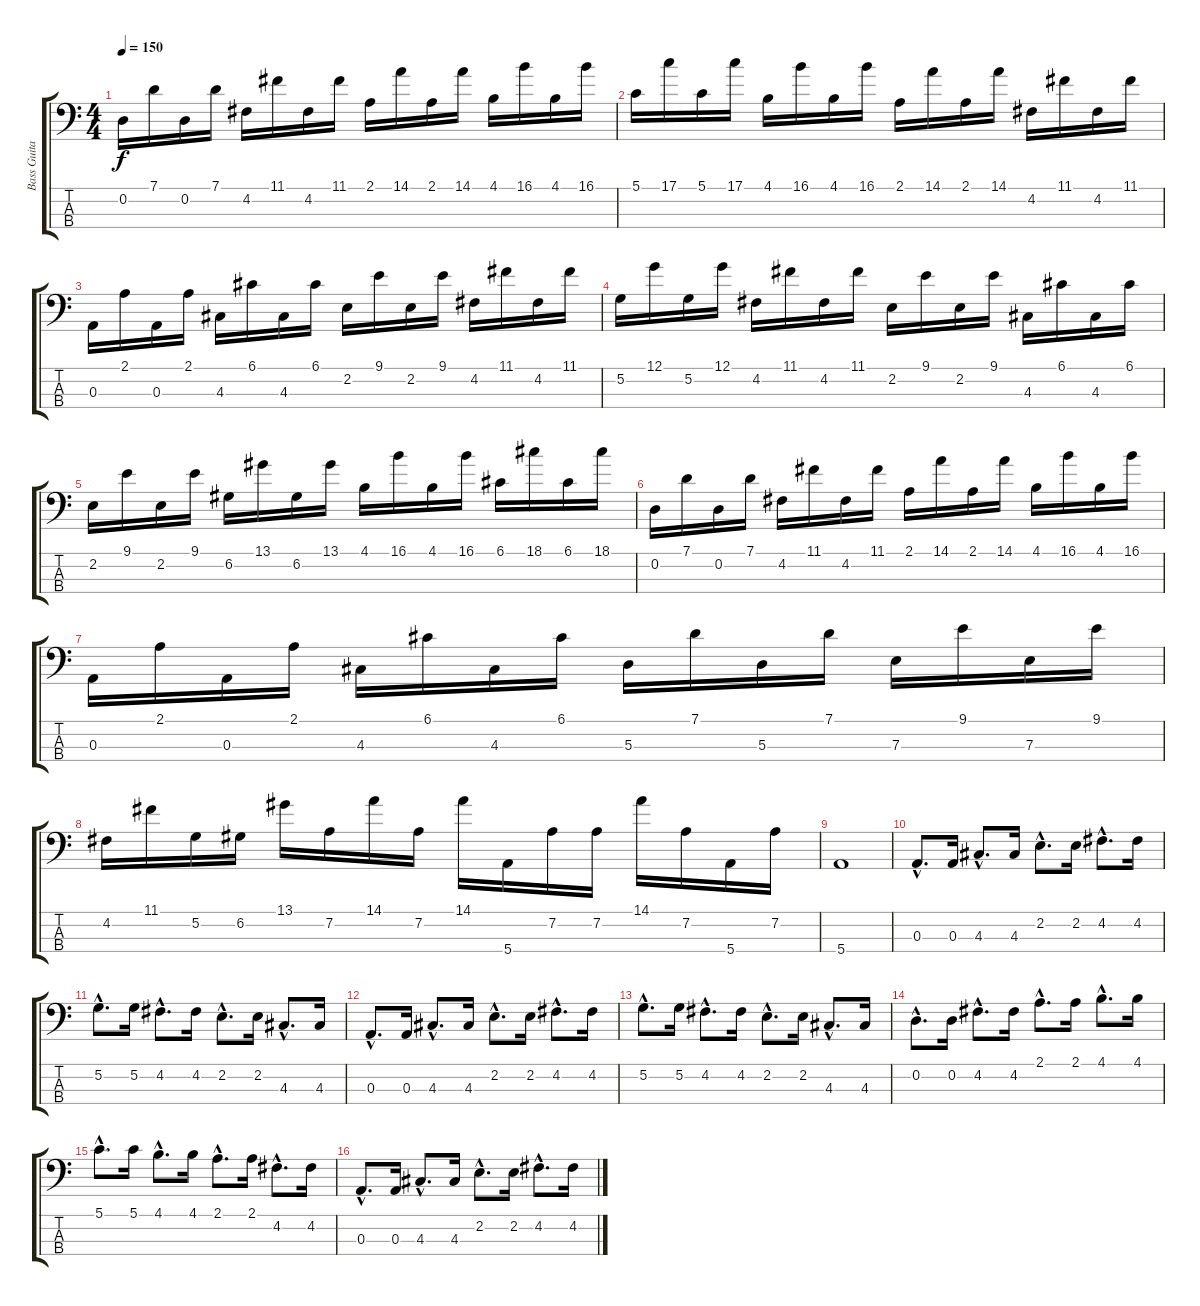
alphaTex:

\track ("Bass Guitar" "Bass Guita") {instrument electricbasspick}
\staff {score tabs}
\tuning (G2 D2 A1 E1) {hide}
\ts (4 4)
\tempo 150
\clef f4
\ks c
0.2.16{dy f} 7.1.16 0.2.16 7.1.16 4.2.16 11.1.16 4.2.16 11.1.16 2.1.16 14.1.16 2.1.16 14.1.16 4.1.16 16.1.16 4.1.16 16.1.16 |
5.1.16 17.1.16 5.1.16 17.1.16 4.1.16 16.1.16 4.1.16 16.1.16 2.1.16 14.1.16 2.1.16 14.1.16 4.2.16 11.1.16 4.2.16 11.1.16 |
0.3.16 2.1.16 0.3.16 2.1.16 4.3.16 6.1.16 4.3.16 6.1.16 2.2.16 9.1.16 2.2.16 9.1.16 4.2.16 11.1.16 4.2.16 11.1.16 |
5.2.16 12.1.16 5.2.16 12.1.16 4.2.16 11.1.16 4.2.16 11.1.16 2.2.16 9.1.16 2.2.16 9.1.16 4.3.16 6.1.16 4.3.16 6.1.16 |
2.2.16 9.1.16 2.2.16 9.1.16 6.2.16 13.1.16 6.2.16 13.1.16 4.1.16 16.1.16 4.1.16 16.1.16 6.1.16 18.1.16 6.1.16 18.1.16 |
0.2.16 7.1.16 0.2.16 7.1.16 4.2.16 11.1.16 4.2.16 11.1.16 2.1.16 14.1.16 2.1.16 14.1.16 4.1.16 16.1.16 4.1.16 16.1.16 |
0.3.16 2.1.16 0.3.16 2.1.16 4.3.16 6.1.16 4.3.16 6.1.16 5.3.16 7.1.16 5.3.16 7.1.16 7.3.16 9.1.16 7.3.16 9.1.16 |
4.2.16 11.1.16 5.2.16 6.2.16 13.1.16 7.2.16 14.1.16 7.2.16 14.1.16 5.4.16 7.2.16 7.2.16 14.1.16 7.2.16 5.4.16 7.2.16 |
5.4.1 |
0.3{hac}.8{d} 0.3.16 4.3{hac}.8{d} 4.3.16 2.2{hac}.8{d} 2.2.16 4.2{hac}.8{d} 4.2.16 |
5.2{hac}.8{d} 5.2.16 4.2{hac}.8{d} 4.2.16 2.2{hac}.8{d} 2.2.16 4.3{hac}.8{d} 4.3.16 |
0.3{hac}.8{d} 0.3.16 4.3{hac}.8{d} 4.3.16 2.2{hac}.8{d} 2.2.16 4.2{hac}.8{d} 4.2.16 |
5.2{hac}.8{d} 5.2.16 4.2{hac}.8{d} 4.2.16 2.2{hac}.8{d} 2.2.16 4.3{hac}.8{d} 4.3.16 |
0.2{hac}.8{d} 0.2.16 4.2{hac}.8{d} 4.2.16 2.1{hac}.8{d} 2.1.16 4.1{hac}.8{d} 4.1.16 |
5.1{hac}.8{d} 5.1.16 4.1{hac}.8{d} 4.1.16 2.1{hac}.8{d} 2.1.16 4.2{hac}.8{d} 4.2.16 |
0.3{hac}.8{d} 0.3.16 4.3{hac}.8{d} 4.3.16 2.2{hac}.8{d} 2.2.16 4.2{hac}.8{d} 4.2.16
